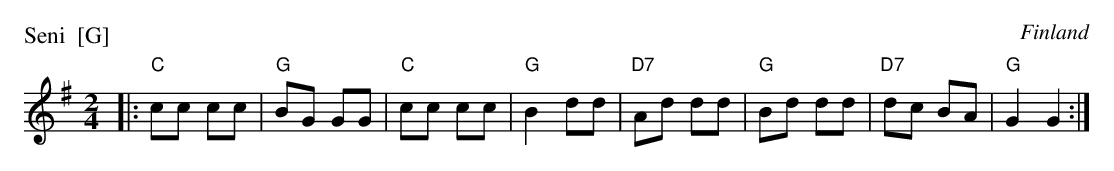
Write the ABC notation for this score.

X:1
P: Seni  [G]
O: Finland
M: 2/4
L: 1/8
K: G
|: "C"cc cc | "G"BG GG | "C"cc cc | "G"B2 dd |\
   "D7"Ad dd | "G"Bd dd | "D7"dc BA | "G"G2 G2 :|
